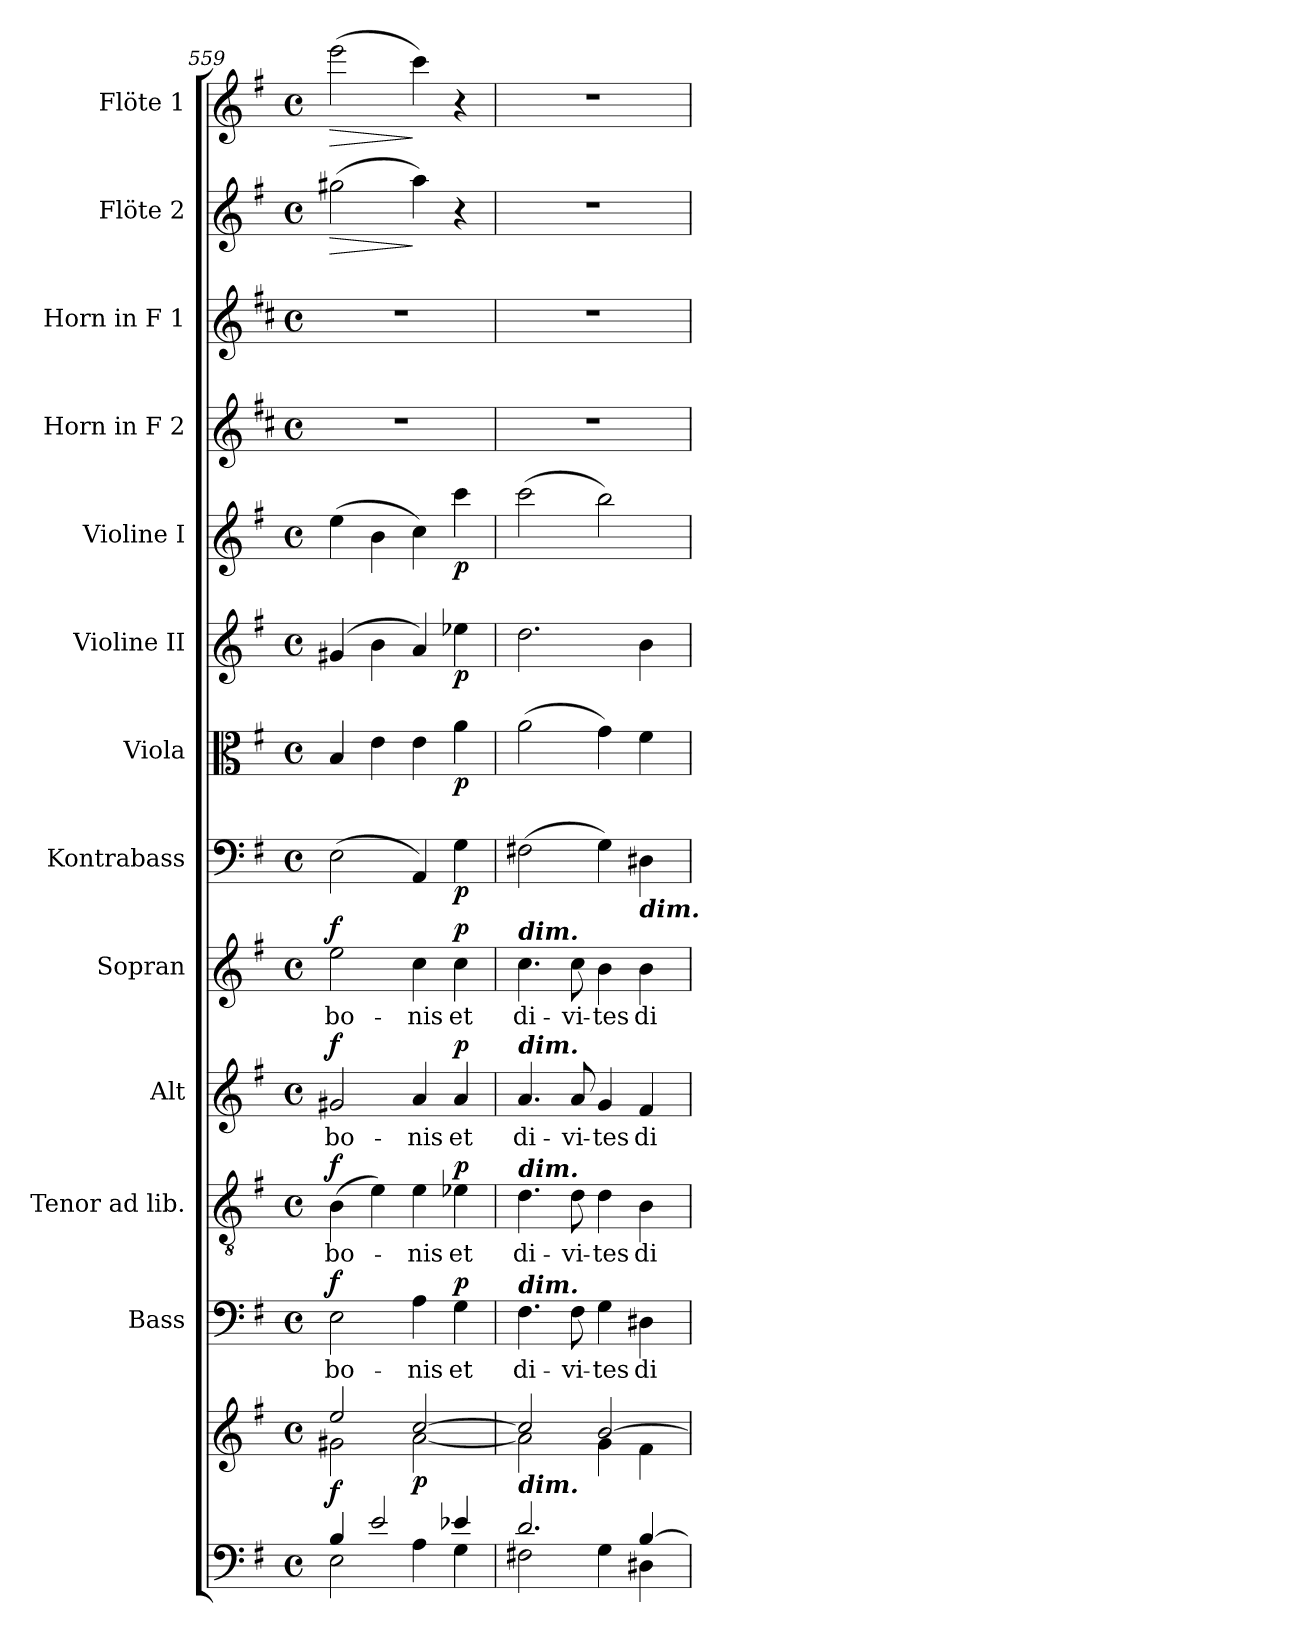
**kern	**kern	**dynam	**kern	**text	**dynam	**kern	**text	**dynam	**kern	**text	**dynam	**kern	**text	**dynam	**kern	**dynam	**kern	**dynam	**kern	**dynam	**kern	**dynam	**kern	**kern	**kern	**dynam	**kern	**dynam
*part13	*part13	*part13	*part12	*part12	*part12	*part11	*part11	*part11	*part10	*part10	*part10	*part9	*part9	*part9	*part8	*part8	*part7	*part7	*part6	*part6	*part5	*part5	*part4	*part3	*part2	*part2	*part1	*part1
*staff14	*staff13	*staff13/14	*staff12	*staff12	*staff12	*staff11	*staff11	*staff11	*staff10	*staff10	*staff10	*staff9	*staff9	*staff9	*staff8	*staff8	*staff7	*staff7	*staff6	*staff6	*staff5	*staff5	*staff4	*staff3	*staff2	*staff2	*staff1	*staff1
*	*	*	*I"Bass	*	*	*I"Tenor ad lib.	*	*	*I"Alt	*	*	*I"Sopran	*	*	*I"Kontrabass	*	*I"Viola	*	*I"Violine II	*	*I"Violine I	*	*I"Horn in F 2	*I"Horn in F 1	*I"Flöte 2	*	*I"Flöte 1	*
*	*	*	*I'B.	*	*	*I'T.	*	*	*I'A.	*	*	*I'S.	*	*	*I'Kb.	*	*I'Vla.	*	*I'Vl. II	*	*I'Vl. I	*	*	*	*I'Fl. 2	*	*I'Fl. 1	*
*clefF4	*clefG2	*	*clefF4	*	*	*clefGv2	*	*	*clefG2	*	*	*clefG2	*	*	*clefF4	*	*clefC3	*	*clefG2	*	*clefG2	*	*clefG2	*clefG2	*clefG2	*	*clefG2	*
*	*	*	*	*	*	*	*	*	*	*	*	*	*	*	*ITrd7c12	*	*	*	*	*	*	*	*ITrd4c7	*ITrd4c7	*	*	*	*
*k[f#]	*k[f#]	*	*k[f#]	*	*	*k[f#]	*	*	*k[f#]	*	*	*k[f#]	*	*	*k[f#]	*	*k[f#]	*	*k[f#]	*	*k[f#]	*	*k[f#]	*k[f#]	*k[f#]	*	*k[f#]	*
*G:	*G:	*	*G:	*	*	*G:	*	*	*G:	*	*	*G:	*	*	*G:	*	*G:	*	*G:	*	*G:	*	*G:	*G:	*G:	*	*G:	*
*M4/4	*M4/4	*	*M4/4	*	*	*M4/4	*	*	*M4/4	*	*	*M4/4	*	*	*M4/4	*	*M4/4	*	*M4/4	*	*M4/4	*	*M4/4	*M4/4	*M4/4	*	*M4/4	*
*met(c)	*met(c)	*	*met(c)	*	*	*met(c)	*	*	*met(c)	*	*	*met(c)	*	*	*met(c)	*	*met(c)	*	*met(c)	*	*met(c)	*	*met(c)	*met(c)	*met(c)	*	*met(c)	*
=559	=559	=559	=559	=559	=559	=559	=559	=559	=559	=559	=559	=559	=559	=559	=559	=559	=559	=559	=559	=559	=559	=559	=559	=559	=559	=559	=559	=559
*^	*^	*	*	*	*	*	*	*	*	*	*	*	*	*	*	*	*	*	*	*	*	*	*	*	*	*	*	*
!	!	!	!	!LO:DY:b	!	!LO:LY:b	!LO:DY:a	!	!LO:LY:b	!LO:DY:a	!	!LO:LY:b	!LO:DY:a	!	!LO:LY:b	!LO:DY:a	!	!	!	!	!	!	!	!	!	!	!	!LO:HP:b	!	!LO:HP:b
4B/	2E\	2ee/	2g#X\	f	2E\	bo-	f	(>4B\	bo-	f	2g#X/	bo-	f	2ee\	bo-	f	(>2EE\	.	4B/	.	(4g#X/	.	(>4ee\	.	1r	1r	(>2gg#X\	>	(>2eee\	>
2e/	.	.	.	.	.	.	.	4e\)	.	.	.	.	.	.	.	.	.	.	4e\	.	4b\	.	4b\	.	.	.	.	.	.	.
!	!	!	!	!LO:DY:b	!	!LO:LY:b	!	!	!LO:LY:b	!	!	!LO:LY:b	!	!	!LO:LY:b	!	!	!	!	!	!	!	!	!	!	!	!	!	!	!
.	4A\	[>2cc/	[<2a\	p	4A\	-nis	.	4e\	-nis	.	4a/	-nis	.	4cc\	-nis	.	4AAA/)	.	4e\	.	4a/)	.	4cc\)	.	.	.	4aa\)	]	4ccc\)	]
!	!	!	!	!	!	!LO:LY:b	!LO:DY:a	!	!LO:LY:b	!LO:DY:a	!	!LO:LY:b	!LO:DY:a	!	!LO:LY:b	!LO:DY:a	!	!LO:DY:b	!	!LO:DY:b	!	!LO:DY:b	!	!LO:DY:b	!	!	!	!	!	!
4e-X/	4G\	.	.	.	4G\	et	p	4e-X\	et	p	4a/	et	p	4cc\	et	p	4GG\	p	4a\	p	4ee-X\	p	4ccc\	p	.	.	4r	.	4r	.
!!LO:PB:g=z
=560	=560	=560	=560	=560	=560	=560	=560	=560	=560	=560	=560	=560	=560	=560	=560	=560	=560	=560	=560	=560	=560	=560	=560	=560	=560	=560	=560	=560	=560	=560
!	!	!	!	!	!	!	!	!	!	!	!	!	!	!LO:TX:a:Bi:t=dim.	!	!	!	!	!	!	!	!	!	!	!	!	!	!	!	!
!	!	!	!	!	!	!	!	!	!	!	!LO:TX:a:Bi:t=dim.	!	!	!	!	!	!	!	!	!	!	!	!	!	!	!	!	!	!	!
!	!	!	!	!	!	!	!	!LO:TX:a:Bi:t=dim.	!	!	!	!	!	!	!	!	!	!	!	!	!	!	!	!	!	!	!	!	!	!
!	!	!	!	!	!LO:TX:a:Bi:t=dim.	!	!	!	!	!	!	!	!	!	!	!	!	!	!	!	!	!	!	!	!	!	!	!	!	!
!	!	!LO:TX:b:Bi:t=dim.	!	!	!	!	!	!	!	!	!	!	!	!	!	!	!	!	!	!	!	!	!	!	!	!	!	!	!	!
!	!	!	!	!	!	!LO:LY:b	!	!	!LO:LY:b	!	!	!LO:LY:b	!	!	!LO:LY:b	!	!	!	!	!	!	!	!	!	!	!	!	!	!	!
2.d/	2F#X\	2cc/]	2a\]	.	4.F#\	di-	.	4.d\	di-	.	4.a/	di-	.	4.cc\	di-	.	(>2FF#X\	.	(>2a\	.	2.dd\	.	(>2ccc\	.	1r	1r	1r	.	1r	.
!	!	!	!	!	!	!LO:LY:b	!	!	!LO:LY:b	!	!	!LO:LY:b	!	!	!LO:LY:b	!	!	!	!	!	!	!	!	!	!	!	!	!	!	!
.	.	.	.	.	8F#\	-vi-	.	8d\	-vi-	.	8a/	-vi-	.	8cc\	-vi-	.	.	.	.	.	.	.	.	.	.	.	.	.	.	.
!	!	!	!	!	!	!LO:LY:b	!	!	!LO:LY:b	!	!	!LO:LY:b	!	!	!LO:LY:b	!	!	!	!	!	!	!	!	!	!	!	!	!	!	!
.	4G\	[>2b/	4g\	.	4G\	-tes	.	4d\	-tes	.	4g/	-tes	.	4b\	-tes	.	4GG\)	.	4g\)	.	.	.	2bb\)	.	.	.	.	.	.	.
!	!	!	!	!	!	!	!	!	!	!	!	!	!	!	!	!	!LO:TX:b:Bi:t=dim.	!	!	!	!	!	!	!	!	!	!	!	!	!
!	!	!	!	!	!	!LO:LY:b	!	!	!LO:LY:b	!	!	!LO:LY:b	!	!	!LO:LY:b	!	!	!	!	!	!	!	!	!	!	!	!	!	!	!
[>4B/	4D#X\	.	4f#\	.	4D#X\	di-	.	4B\	di-	.	4f#/	di-	.	4b\	di-	.	4DD#X\	.	4f#\	.	4b\	.	.	.	.	.	.	.	.	.
*v	*v	*	*	*	*	*	*	*	*	*	*	*	*	*	*	*	*	*	*	*	*	*	*	*	*	*	*	*	*	*
*	*v	*v	*	*	*	*	*	*	*	*	*	*	*	*	*	*	*	*	*	*	*	*	*	*	*	*	*	*	*
=	=	=	=	=	=	=	=	=	=	=	=	=	=	=	=	=	=	=	=	=	=	=	=	=	=	=	=	=
*-	*-	*-	*-	*-	*-	*-	*-	*-	*-	*-	*-	*-	*-	*-	*-	*-	*-	*-	*-	*-	*-	*-	*-	*-	*-	*-	*-	*-
